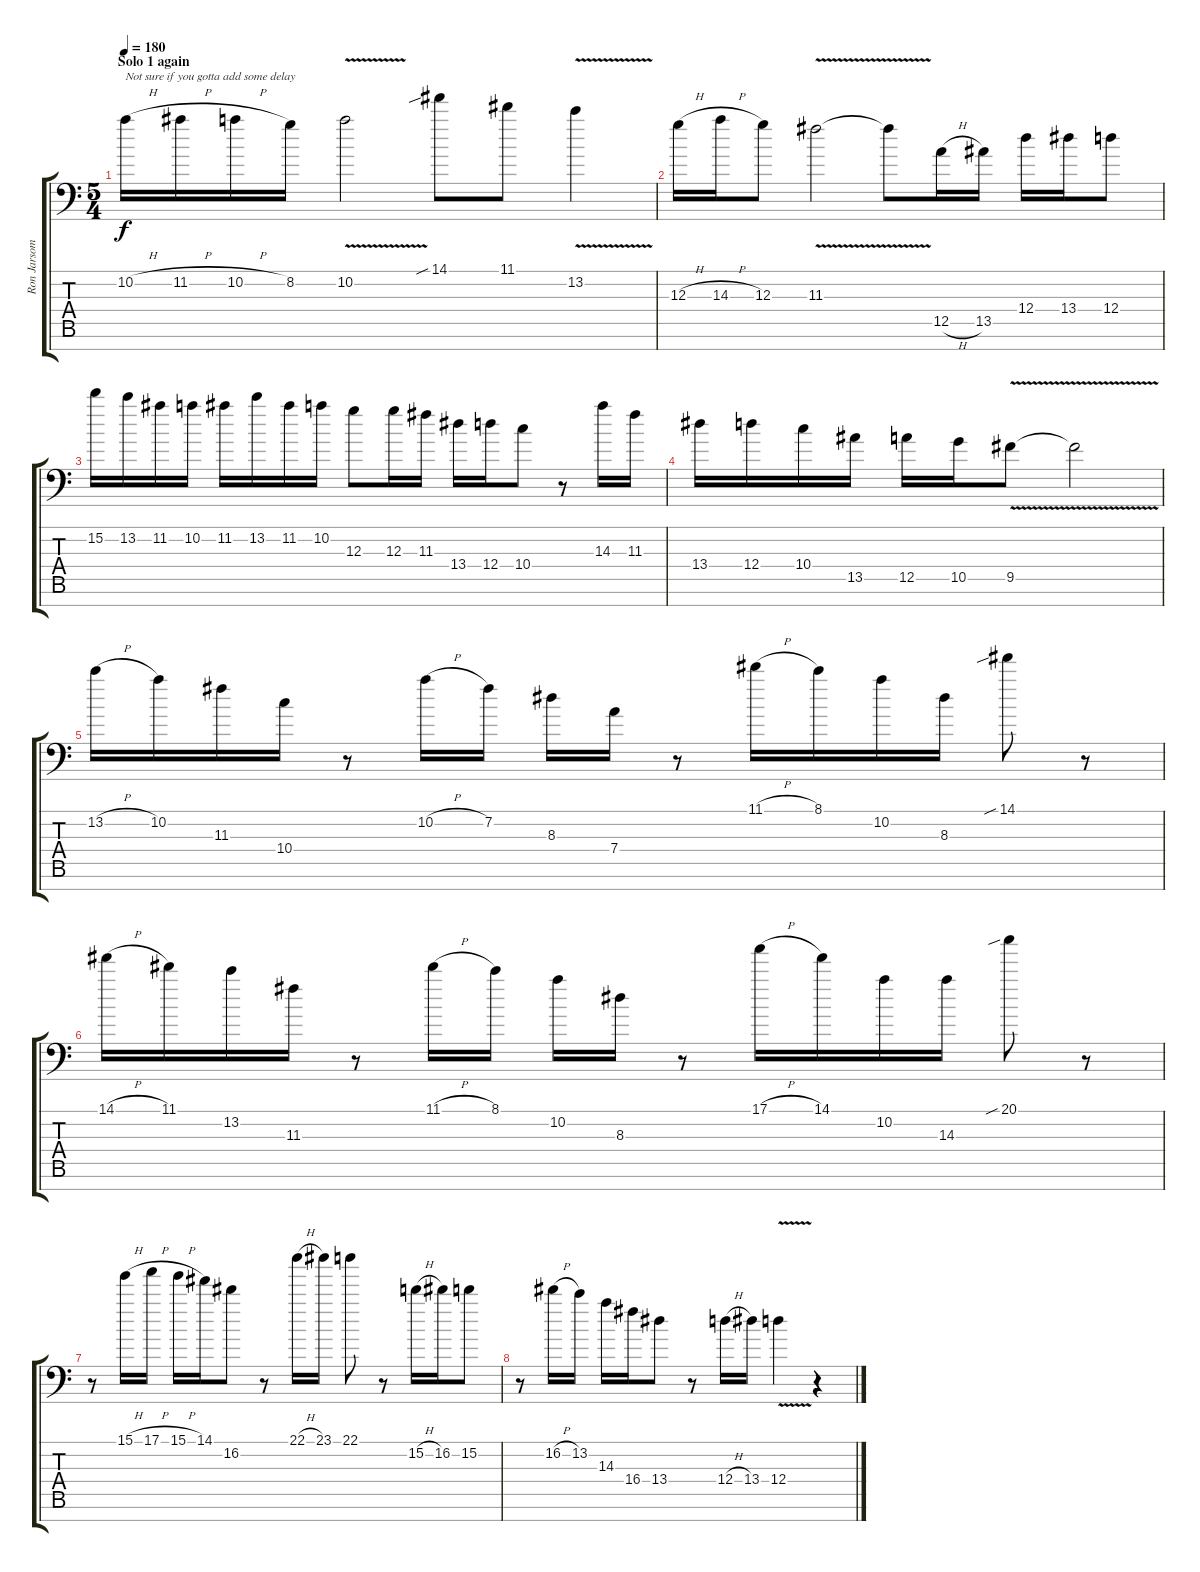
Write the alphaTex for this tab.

\track ("Ron Jarsombek " "Ron Jarsom") {instrument distortionguitar}
\staff {score tabs}
\tuning (E4 B3 G3 D3 A2 E2 A1) {hide}
\ts (5 4)
\section ("" "Solo 1 again")
\tempo 180
\clef f4
\ks c
10.2{h}.16{txt "Not sure if you gotta add some delay" dy f} 11.2{h}.16 10.2{h}.16 8.2.16 10.2{v}.2 14.1{sib}.8 11.1.8 13.2{v}.4 |
12.3{h}.16 14.3{h}.16 12.3.8 11.3{v}.2 11.3{t}.8 12.5{h}.16 13.5.16 12.4.16 13.4.16 12.4.8 |
15.2.16 13.2.16 11.2.16 10.2.16 11.2.16 13.2.16 11.2.16 10.2.16 12.3.8 12.3.16 11.3.16 13.4.16 12.4.16 10.4.8 r.8 14.3.16 11.3.16 |
13.4.16 12.4.16 10.4.16 13.5.16 12.5.16 10.5.16 9.5{v}.8 9.5{t}.2 |
13.2{h}.16 10.2.16 11.3.16 10.4.16 r.8 10.2{h}.16 7.2.16 8.3.16 7.4.16 r.8 11.1{h}.16 8.1.16 10.2.16 8.3.16 14.1{sib}.8 r.8 |
14.1{h}.16 11.1.16 13.2.16 11.3.16 r.8 11.1{h}.16 8.1.16 10.2.16 8.3.16 r.8 17.1{h}.16 14.1.16 10.2.16 14.3.16 20.1{sib}.8 r.8 |
r.8 15.1{h}.16 17.1{h}.16 15.1{h}.16 14.1.16 16.2.8 r.8 22.1{h}.16 23.1.16 22.1.8 r.8 15.2{h}.16 16.2.16 15.2.8 |
r.8 16.2{h}.16 13.2.16 14.3.16 16.4.16 13.4.8 r.8 12.4{h}.16 13.4.16 12.4{v}.4 r.4
